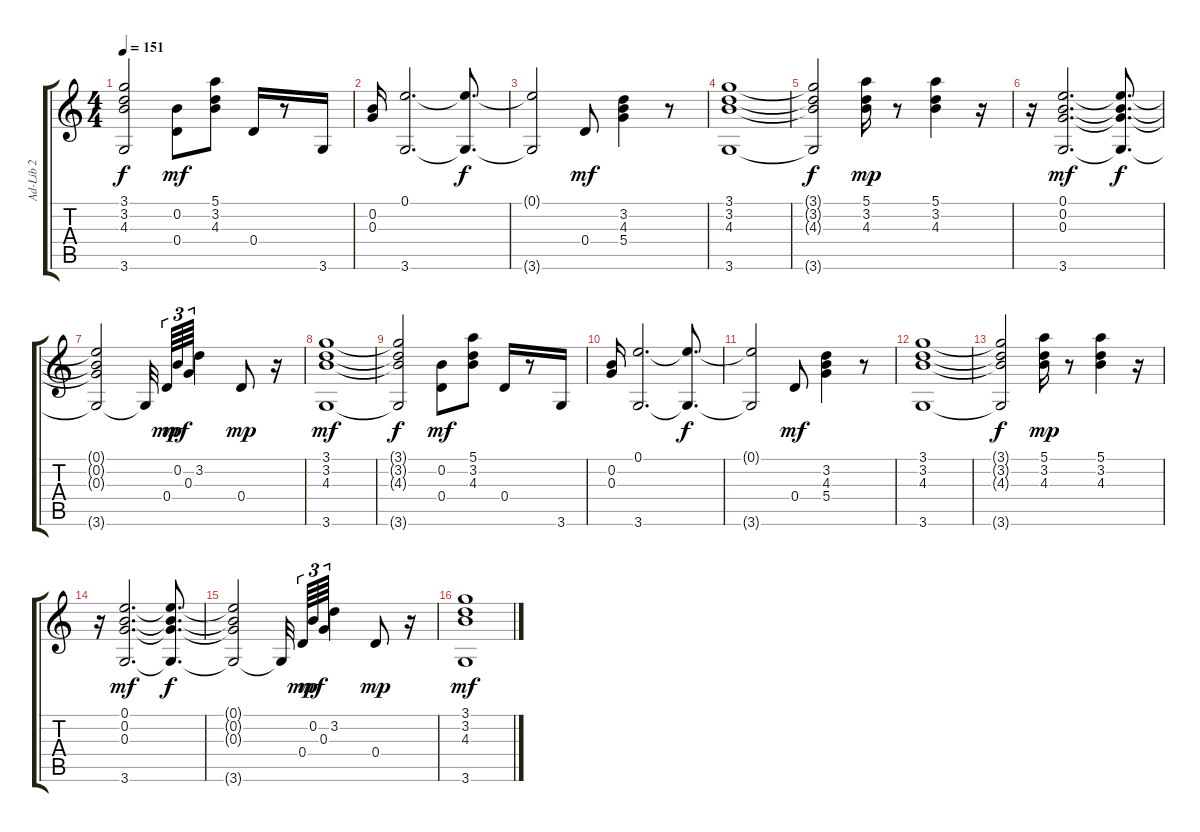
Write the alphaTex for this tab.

\track ("Ad-Lib 2" "Ad-Lib 2") {instrument acousticguitarsteel}
\staff {score tabs}
\tuning (E4 B3 G3 D3 A2 E2) {hide}
\ts (4 4)
\tempo 151
\clef g2
\ks c
(3.1{t} 3.2{t} 4.3{t} 3.6{t}).2{dy f} (0.2 0.4).8{dy mf} (5.1 3.2 4.3).8 0.4.16 r.8 3.6.16 |
(0.2 0.3).16 (0.1 3.6).2{d} (0.1{t} 3.6{t}).8{d dy f} |
(0.1{t} 3.6{t}).2 0.4.8{dy mf} (3.2 4.3 5.4).4 r.8 |
(3.1 3.2 4.3 3.6).1 |
(3.1{t} 3.2{t} 4.3{t} 3.6{t}).2{dy f} (5.1 3.2 4.3).16{dy mp} r.8 (5.1 3.2 4.3).4 r.16 |
r.16 (0.1 0.2 0.3 3.6).2{d dy mf} (0.1{t} 0.2{t} 0.3{t} 3.6{t}).8{d dy f} |
(0.1{t} 0.2{t} 0.3{t} 3.6{t}).2 3.6{t}.32{beam splitsecondary} 0.4.64{tu (3 2) dy mp} 0.2.64{tu (3 2) dy mf} 0.3.64{tu (3 2)} 3.2.4 0.4.8{dy mp} r.16 |
(3.1 3.2 4.3 3.6).1{dy mf} |
(3.1{t} 3.2{t} 4.3{t} 3.6{t}).2{dy f} (0.2 0.4).8{dy mf} (5.1 3.2 4.3).8 0.4.16 r.8 3.6.16 |
(0.2 0.3).16 (0.1 3.6).2{d} (0.1{t} 3.6{t}).8{d dy f} |
(0.1{t} 3.6{t}).2 0.4.8{dy mf} (3.2 4.3 5.4).4 r.8 |
(3.1 3.2 4.3 3.6).1 |
(3.1{t} 3.2{t} 4.3{t} 3.6{t}).2{dy f} (5.1 3.2 4.3).16{dy mp} r.8 (5.1 3.2 4.3).4 r.16 |
r.16 (0.1 0.2 0.3 3.6).2{d dy mf} (0.1{t} 0.2{t} 0.3{t} 3.6{t}).8{d dy f} |
(0.1{t} 0.2{t} 0.3{t} 3.6{t}).2 3.6{t}.32{beam splitsecondary} 0.4.64{tu (3 2) dy mp} 0.2.64{tu (3 2) dy mf} 0.3.64{tu (3 2)} 3.2.4 0.4.8{dy mp} r.16 |
(3.1 3.2 4.3 3.6).1{dy mf}
